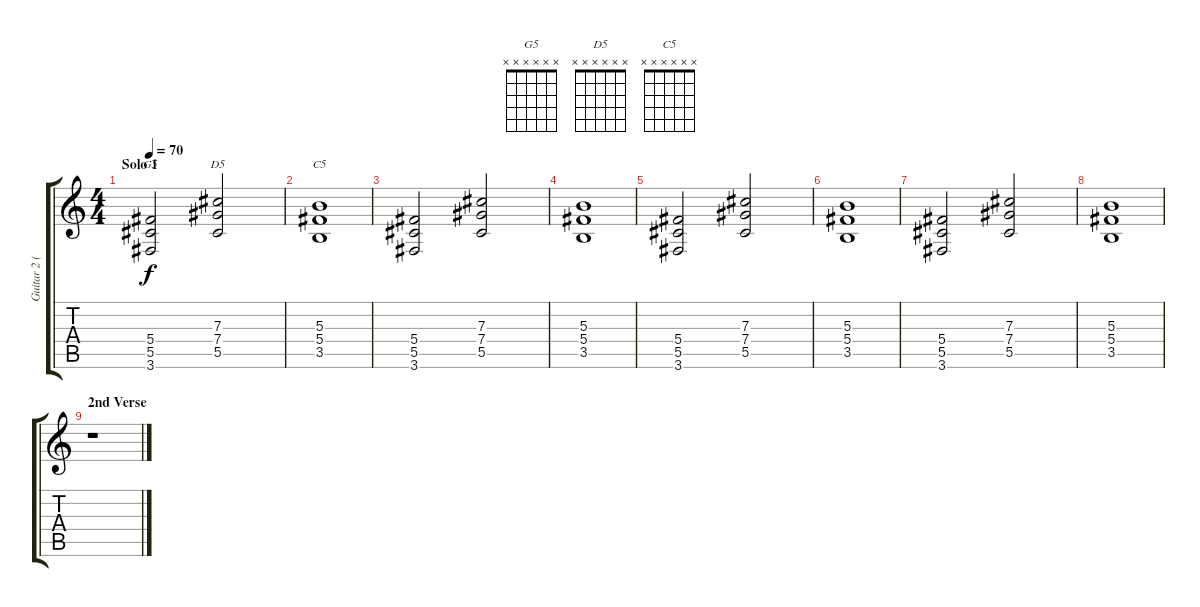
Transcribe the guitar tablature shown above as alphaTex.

\track ("Guitar 2 (Gilby)" "Guitar 2 (") {instrument overdrivenguitar}
\staff {score tabs}
\tuning (Eb4 Bb3 Gb3 Db3 Ab2 Eb2) {hide}
\chord ("G5" x x x x x x)
\chord ("D5" x x x x x x)
\chord ("C5" x x x x x x)
\ts (4 4)
\section ("" "Solo 1")
\tempo 70
\clef g2
\ks c
(5.4 5.5 3.6).2{ch "G5" dy f instrument overdrivenguitar} (7.3 7.4 5.5).2{ch "D5"} |
(5.3 5.4 3.5).1{ch "C5"} |
(5.4 5.5 3.6).2 (7.3 7.4 5.5).2 |
(5.3 5.4 3.5).1 |
(5.4 5.5 3.6).2 (7.3 7.4 5.5).2 |
(5.3 5.4 3.5).1 |
(5.4 5.5 3.6).2 (7.3 7.4 5.5).2 |
(5.3 5.4 3.5).1 |
\section ("" "2nd Verse")
r.1
